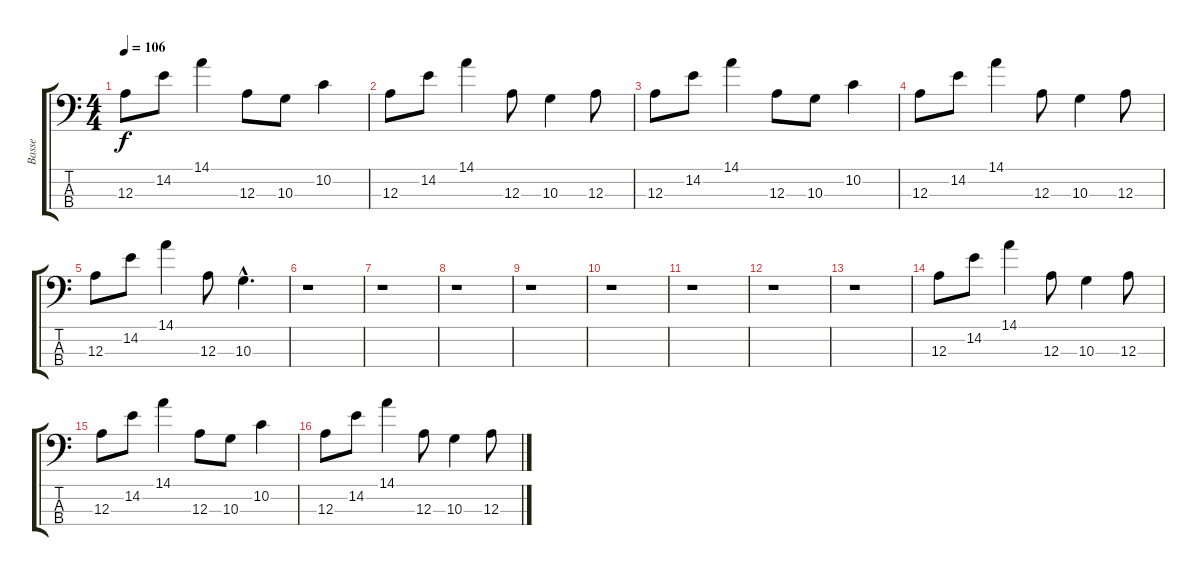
\track ("Basse" "Basse") {instrument electricbassfinger}
\staff {score tabs}
\tuning (G2 D2 A1 E1) {hide}
\ts (4 4)
\tempo 106
\clef f4
\ks c
12.3.8{dy f} 14.2.8 14.1.4 12.3.8 10.3.8 10.2.4 |
12.3.8 14.2.8 14.1.4 12.3.8 10.3.4 12.3.8 |
12.3.8 14.2.8 14.1.4 12.3.8 10.3.8 10.2.4 |
12.3.8 14.2.8 14.1.4 12.3.8 10.3.4 12.3.8 |
12.3.8 14.2.8 14.1.4 12.3.8 10.3{hac}.4{d} |
r.1 |
r.1 |
r.1 |
r.1 |
r.1 |
r.1 |
r.1 |
r.1 |
12.3.8{volume 12} 14.2.8 14.1.4 12.3.8 10.3.4 12.3.8 |
12.3.8 14.2.8 14.1.4 12.3.8 10.3.8 10.2.4 |
12.3.8 14.2.8 14.1.4 12.3.8 10.3.4 12.3.8
